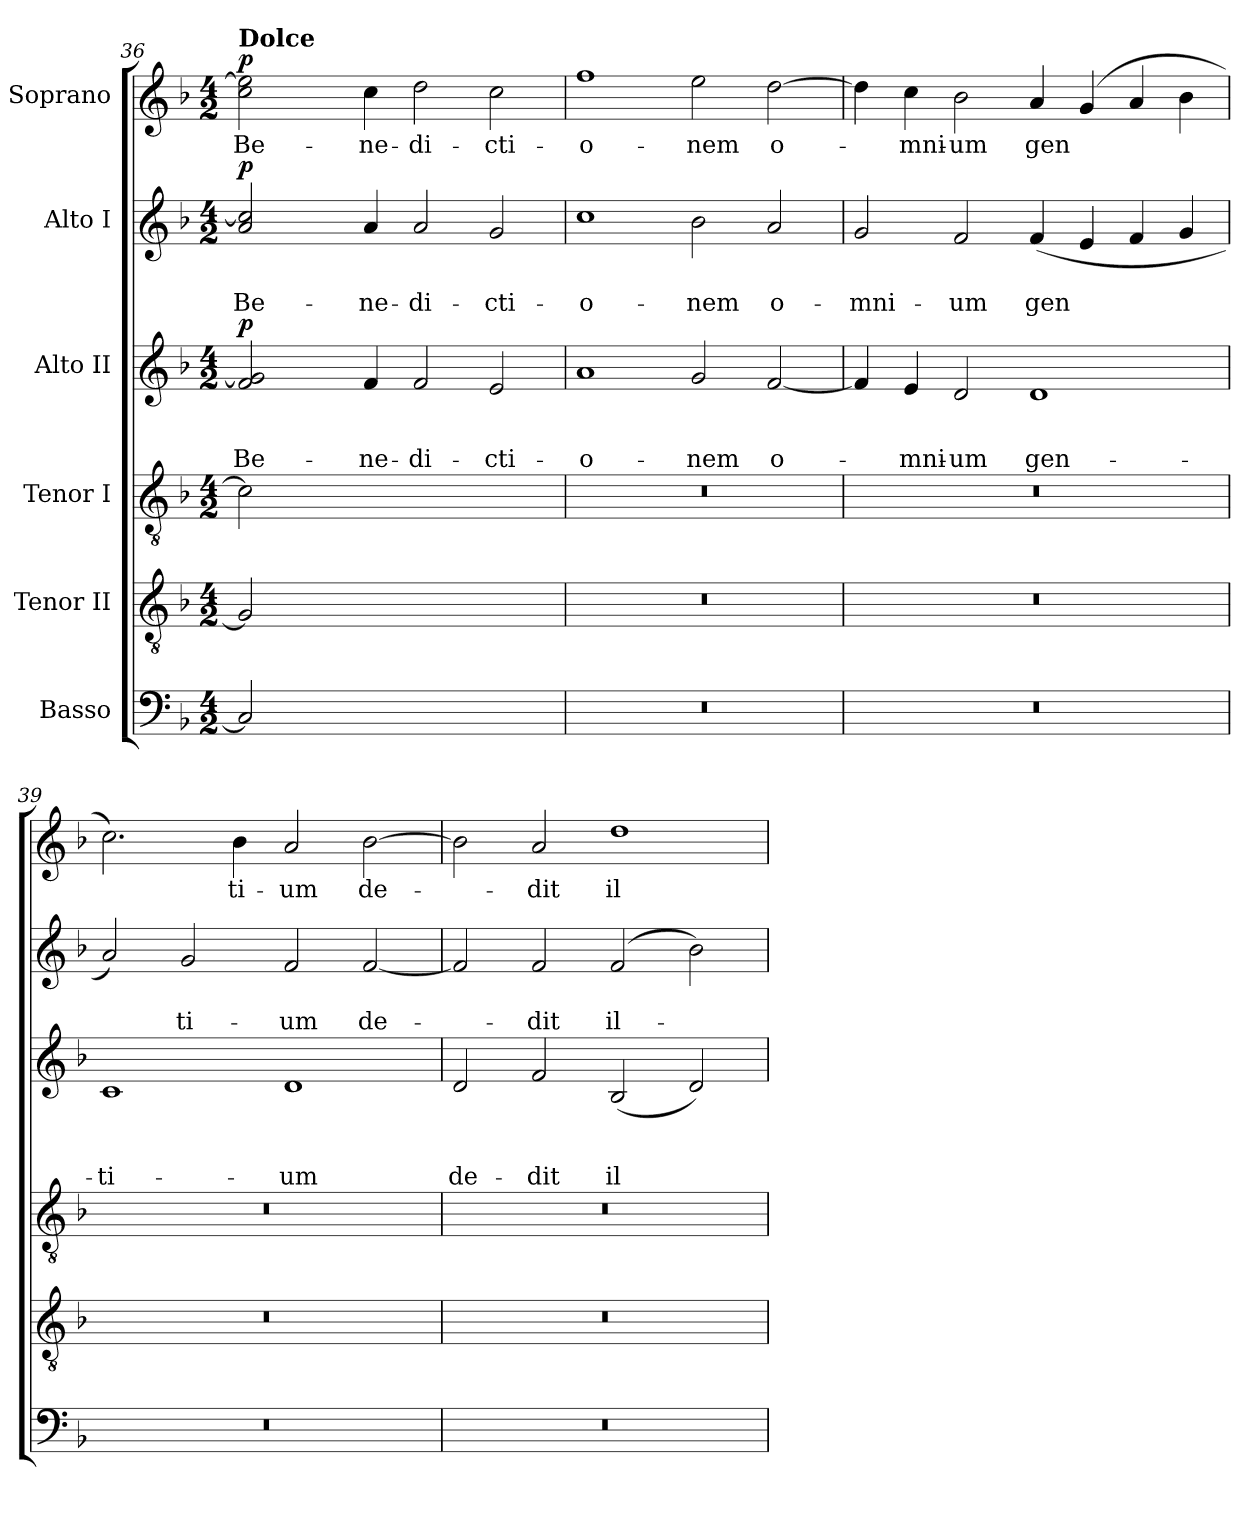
**kern	**kern	**kern	**kern	**text	**text	**text	**dynam	**kern	**text	**text	**dynam	**kern	**text	**dynam
*part6	*part5	*part4	*part3	*part3	*part3	*part3	*part3	*part2	*part2	*part2	*part2	*part1	*part1	*part1
*staff6	*staff5	*staff4	*staff3	*staff3	*staff3	*staff3	*staff3	*staff2	*staff2	*staff2	*staff2	*staff1	*staff1	*staff1
*I"Basso	*I"Tenor II	*I"Tenor I	*I"Alto II	*	*	*	*	*I"Alto I	*	*	*	*I"Soprano	*	*
!!LO:LB:g=z
*clefF4	*clefGv2	*clefGv2	*clefG2	*	*	*	*	*clefG2	*	*	*	*clefG2	*	*
*k[b-]	*k[b-]	*k[b-]	*k[b-]	*	*	*	*	*k[b-]	*	*	*	*k[b-]	*	*
*F:	*F:	*F:	*F:	*	*	*	*	*F:	*	*	*	*F:	*	*
*M4/2	*M4/2	*M4/2	*M4/2	*	*	*	*	*M4/2	*	*	*	*M4/2	*	*
*MM160	*MM160	*MM160	*MM160	*	*	*	*	*MM160	*	*	*	*MM160	*	*
=36	=36	=36	=36	=36	=36	=36	=36	=36	=36	=36	=36	=36	=36	=36
!	!	!	!	!	!	!	!	!	!	!	!	!LO:TX:a:B:t=Dolce	!	!
!	!	!	!	!	!	!LO:LY:b	!LO:DY:a	!	!	!LO:LY:b	!LO:DY:a	!	!LO:LY:b	!LO:DY:a
2C/]	2G/]	2c\]	2f/ 2g/]	.	.	-Be-	p	2a/ 2cc\]	.	Be-	p	2cc\ 2ee\]	Be-	p
1.ryy	1.ryy	1.ryy	4ryy	.	.	.	.	4ryy	.	.	.	4ryy	.	.
!	!	!	!	!	!	!LO:LY:b	!	!	!	!LO:LY:b	!	!	!LO:LY:b	!
.	.	.	4f/	.	.	-ne-	.	4a/	.	-ne-	.	4cc\	-ne-	.
!	!	!	!	!	!	!LO:LY:b	!	!	!	!LO:LY:b	!	!	!LO:LY:b	!
.	.	.	2f/	.	.	-di-	.	2a/	.	-di-	.	2dd\	-di-	.
!	!	!	!	!	!	!LO:LY:b	!	!	!	!LO:LY:b	!	!	!LO:LY:b	!
.	.	.	2e/	.	.	-cti-	.	2g/	.	-cti-	.	2cc\	-cti-	.
!!LO:PB:g=z
=37	=37	=37	=37	=37	=37	=37	=37	=37	=37	=37	=37	=37	=37	=37
!	!	!	!	!	!	!LO:LY:b	!	!	!	!LO:LY:b	!	!	!LO:LY:b	!
0r	0r	0r	1a	.	.	-o-	.	1cc	.	-o-	.	1ff	-o-	.
!	!	!	!	!	!	!LO:LY:b	!	!	!	!LO:LY:b	!	!	!LO:LY:b	!
.	.	.	2g/	.	.	-nem	.	2b-\	.	-nem	.	2ee\	-nem	.
!	!	!	!	!	!	!LO:LY:b	!	!	!	!LO:LY:b	!	!	!LO:LY:b	!
.	.	.	[<2f/	.	.	o-	.	2a/	.	o-	.	[>2dd\	o-	.
=38	=38	=38	=38	=38	=38	=38	=38	=38	=38	=38	=38	=38	=38	=38
!	!	!	!	!	!	!	!	!	!	!LO:LY:b	!	!	!	!
0r	0r	0r	4f/]	.	.	.	.	2g/	.	-mni-	.	4dd\]	.	.
!	!	!	!	!	!	!LO:LY:b	!	!	!	!	!	!	!LO:LY:b	!
.	.	.	4e/	.	.	-mni-	.	.	.	.	.	4cc\	-mni-	.
!	!	!	!	!	!	!LO:LY:b	!	!	!	!LO:LY:b	!	!	!LO:LY:b	!
.	.	.	2d/	.	.	-um	.	2f/	.	-um	.	2b-\	-um	.
!	!	!	!	!	!	!LO:LY:b	!	!	!	!LO:LY:b	!	!	!LO:LY:b	!
.	.	.	1d	.	.	gen-	.	(<4f/	.	gen	.	4a/	gen	.
.	.	.	.	.	.	.	.	4e/	.	.	.	(<4g/	.	.
.	.	.	.	.	.	.	.	4f/	.	.	.	4a/	.	.
.	.	.	.	.	.	.	.	4g/	.	.	.	4b-\	.	.
=39	=39	=39	=39	=39	=39	=39	=39	=39	=39	=39	=39	=39	=39	=39
!	!	!	!	!	!	!LO:LY:b	!	!	!	!	!	!	!	!
0r	0r	0r	1c	.	.	-ti-	.	2a/)	.	.	.	2.cc\)	.	.
!	!	!	!	!	!	!	!	!	!	!LO:LY:b	!	!	!	!
.	.	.	.	.	.	.	.	2g/	.	ti-	.	.	.	.
!	!	!	!	!	!	!	!	!	!	!	!	!	!LO:LY:b	!
.	.	.	.	.	.	.	.	.	.	.	.	4b-\	ti-	.
!	!	!	!	!	!	!LO:LY:b	!	!	!	!LO:LY:b	!	!	!LO:LY:b	!
.	.	.	1d	.	.	-um	.	2f/	.	-um	.	2a/	-um	.
!	!	!	!	!	!	!	!	!	!	!LO:LY:b	!	!	!LO:LY:b	!
.	.	.	.	.	.	.	.	[<2f/	.	de-	.	[>2b-\	de-	.
=40	=40	=40	=40	=40	=40	=40	=40	=40	=40	=40	=40	=40	=40	=40
!	!	!	!	!	!	!LO:LY:b	!	!	!	!	!	!	!	!
0r	0r	0r	2d/	.	.	de-	.	2f/]	.	.	.	2b-\]	.	.
!	!	!	!	!	!	!LO:LY:b	!	!	!	!LO:LY:b	!	!	!LO:LY:b	!
.	.	.	2f/	.	.	-dit	.	2f/	.	-dit	.	2a/	-dit	.
!	!	!	!	!	!	!LO:LY:b	!	!	!	!LO:LY:b	!	!	!LO:LY:b	!
.	.	.	(<2B-/	.	.	il	.	(<2f/	.	il-	.	1dd	il-	.
.	.	.	2d/)	.	.	.	.	2b-\)	.	.	.	.	.	.
=	=	=	=	=	=	=	=	=	=	=	=	=	=	=
*-	*-	*-	*-	*-	*-	*-	*-	*-	*-	*-	*-	*-	*-	*-
